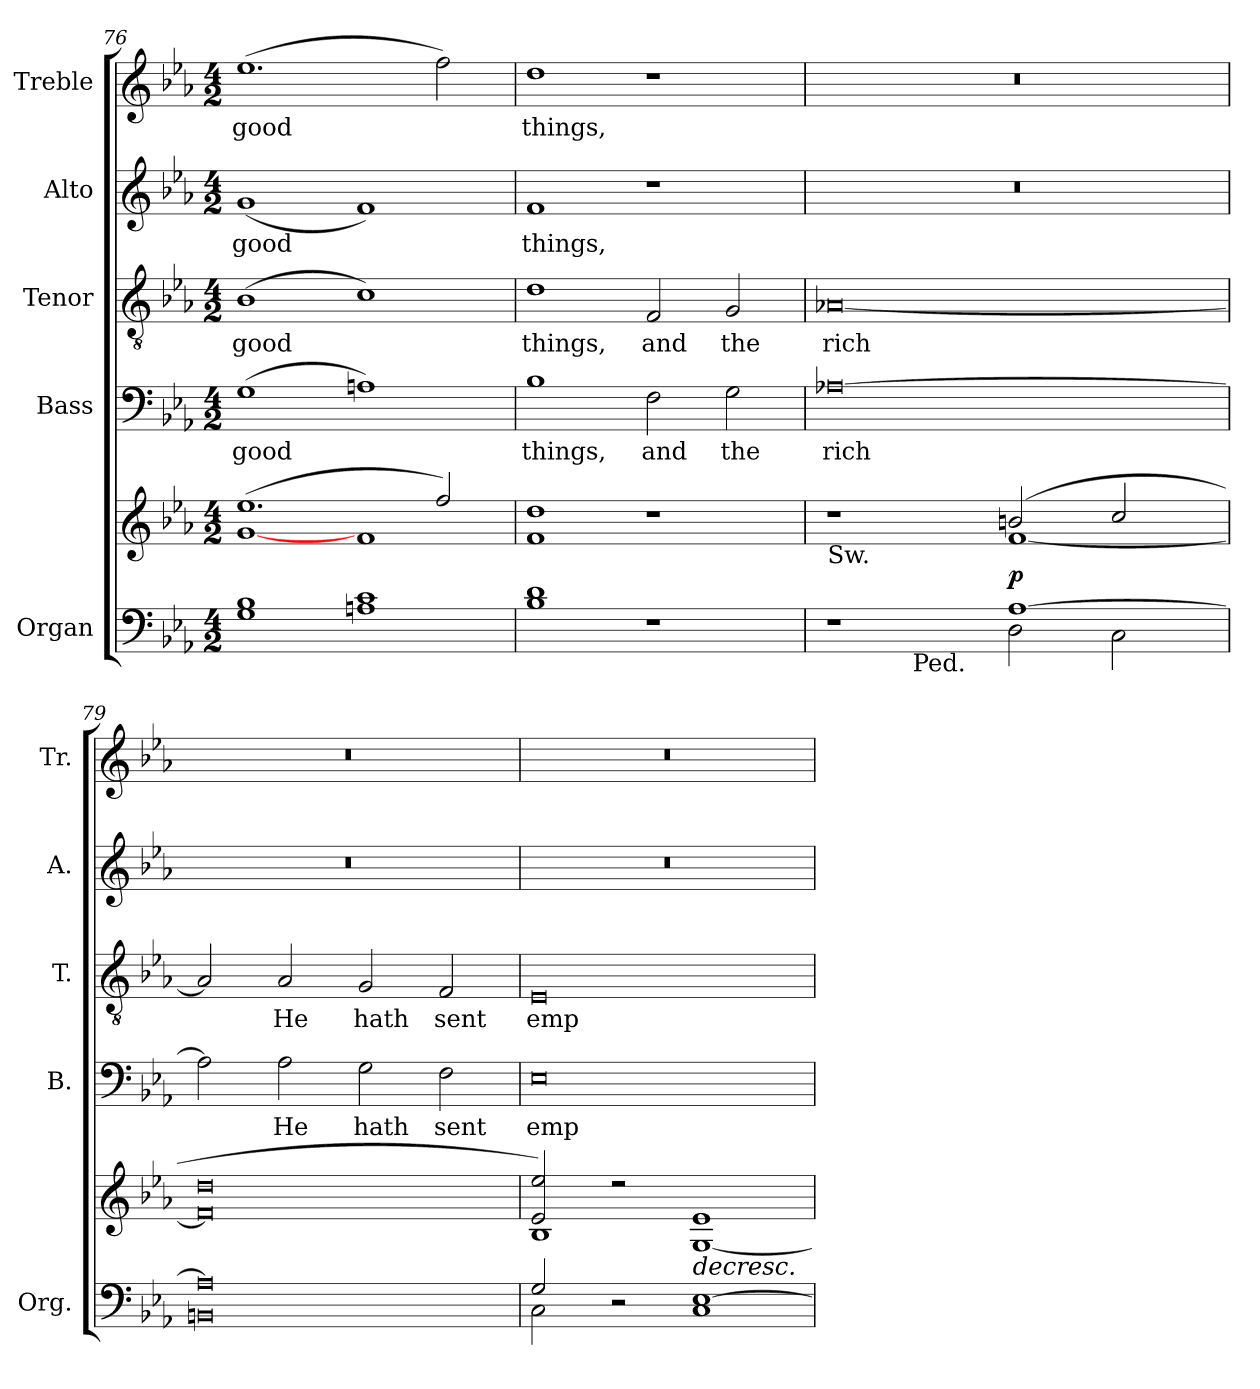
**kern	**kern	**dynam	**kern	**text	**kern	**text	**kern	**text	**kern	**text
*part5	*part5	*part5	*part4	*part4	*part3	*part3	*part2	*part2	*part1	*part1
*staff6	*staff5	*staff5/6	*staff4	*staff4	*staff3	*staff3	*staff2	*staff2	*staff1	*staff1
*I"Organ	*	*	*I"Bass	*	*I"Tenor	*	*I"Alto	*	*I"Treble	*
*I'Org.	*	*	*I'B.	*	*I'T.	*	*I'A.	*	*I'Tr.	*
*clefF4	*clefG2	*	*clefF4	*	*clefGv2	*	*clefG2	*	*clefG2	*
*	*	*	*	*	*ITrd7c12	*	*	*	*	*
*k[b-e-a-]	*k[b-e-a-]	*	*k[b-e-a-]	*	*k[b-e-a-]	*	*k[b-e-a-]	*	*k[b-e-a-]	*
*E-:	*E-:	*	*E-:	*	*E-:	*	*E-:	*	*E-:	*
*M4/2	*M4/2	*	*M4/2	*	*M4/2	*	*M4/2	*	*M4/2	*
=76	=76	=76	=76	=76	=76	=76	=76	=76	=76	=76
*	*^	*	*	*	*	*	*	*	*	*
!	!	!	!	!	!LO:LY:b:color=#000000	!	!	!	!	!	!
!	!	!	!	!	!	!	!LO:LY:b:color=#000000	!	!	!	!
!	!	!	!	!	!	!	!	!	!LO:LY:b:color=#000000	!	!
!	!	!	!	!	!	!	!	!	!	!	!LO:LY:b:color=#000000
1Gi 1B-i	(1.ee-i	[1gi	.	(1Gi	good	(1BB-i	good	(1gi	good	(1.ee-i	good
1Ani 1ci	.	1fi	.	1Ani)	.	1Ci)	.	1fi)	.	.	.
.	2ffi/)	.	.	.	.	.	.	.	.	2ffi\)	.
=77	=77	=77	=77	=77	=77	=77	=77	=77	=77	=77	=77
!	!	!	!	!	!LO:LY:b:color=#000000	!	!	!	!	!	!
!	!	!	!	!	!	!	!LO:LY:b:color=#000000	!	!	!	!
!	!	!	!	!	!	!	!	!	!LO:LY:b:color=#000000	!	!
!	!	!	!	!	!	!	!	!	!	!	!LO:LY:b:color=#000000
1B-i 1di	1ddi	1fi	.	1B-i	things,	1Di	things,	1fi	things,	1ddi	things,
!	!	!	!	!	!LO:LY:b:color=#000000	!	!	!	!	!	!
!	!	!	!	!	!	!	!LO:LY:b:color=#000000	!	!	!	!
1r	1r	1ryy	.	2Fi\	and	2FFi/	and	1r	.	1r	.
!	!	!	!	!	!LO:LY:b:color=#000000	!	!	!	!	!	!
!	!	!	!	!	!	!	!LO:LY:b:color=#000000	!	!	!	!
.	.	.	.	2Gi\	the	2GGi/	the	.	.	.	.
=78	=78	=78	=78	=78	=78	=78	=78	=78	=78	=78	=78
*^	*	*	*	*	*	*	*	*	*	*	*
!	!	!	!	!	!	!LO:LY:b:color=#000000	!	!	!	!	!	!
!	!	!LO:TX:b:t=Sw.	!	!	!	!	!	!	!	!	!	!
!	!	!	!	!	!	!	!	!LO:LY:b:color=#000000	!LO:N:vis=1	!	!LO:N:vis=1	!
*	*^	*	*	*	*	*	*	*	*	*	*	*
1r	1ryy	4ryy	1r	1ryy	.	[0A-Xi	rich	[0AA-Xi	rich	0r	.	0r	.
.	.	32ryy	.	.	.	.	.	.	.	.	.	.	.
.	.	64ryy	.	.	.	.	.	.	.	.	.	.	.
.	.	128...ryy	.	.	.	.	.	.	.	.	.	.	.
!	!	!LO:TX:b:t=Ped.	!	!	!	!	!	!	!	!	!	!	!
.	.	1ryy	.	.	.	.	.	.	.	.	.	.	.
[1A-i	2Di\	.	(2bni/	[1fi	[ [ p	.	.	.	.	.	.	.	.
.	.	2ryy	.	.	.	.	.	.	.	.	.	.	.
.	2Ci\	.	2cci/	.	.	.	.	.	.	.	.	.	.
.	.	8ryy	.	.	.	.	.	.	.	.	.	.	.
.	.	16ryy	.	.	.	.	.	.	.	.	.	.	.
.	.	1024ryy	.	.	.	.	.	.	.	.	.	.	.
!!LO:LB:g=z
=79	=79	=79	=79	=79	=79	=79	=79	=79	=79	=79	=79	=79	=79
!	!	!	!	!	!	!	!	!	!	!LO:N:vis=1	!	!LO:N:vis=1	!
*	*v	*v	*	*	*	*	*	*	*	*	*	*	*
0A-i]	0BBni	0ddi	0fi]	.	2A-i\]	.	2AA-i/]	.	0r	.	0r	.
!	!	!	!	!	!	!LO:LY:b:color=#000000	!	!	!	!	!	!
!	!	!	!	!	!	!	!	!LO:LY:b:color=#000000	!	!	!	!
.	.	.	.	.	2A-i\	He	2AA-i/	He	.	.	.	.
!	!	!	!	!	!	!LO:LY:b:color=#000000	!	!	!	!	!	!
!	!	!	!	!	!	!	!	!LO:LY:b:color=#000000	!	!	!	!
.	.	.	.	.	2Gi\	hath	2GGi/	hath	.	.	.	.
!	!	!	!	!	!	!LO:LY:b:color=#000000	!	!	!	!	!	!
!	!	!	!	!	!	!	!	!LO:LY:b:color=#000000	!	!	!	!
.	.	.	.	.	2Fi\	sent	2FFi/	sent	.	.	.	.
=80	=80	=80	=80	=80	=80	=80	=80	=80	=80	=80	=80	=80
!	!	!	!	!	!	!LO:LY:b:color=#000000	!	!	!	!	!	!
!	!	!	!	!	!	!	!	!LO:LY:b:color=#000000	!LO:N:vis=1	!	!LO:N:vis=1	!
2Gi/	2Ci\	2e-i/ 2ee-i)	1B-i	.	0E-i	emp-	0EE-i	emp-	0r	.	0r	.
2r	2ryy	2r	.	]	.	.	.	.	.	.	.	.
!	!	!	!	!LO:HP:b	!	!	!	!	!	!	!	!
[1E-i	1Ci	1e-i	[1Gi	>	.	.	.	.	.	.	.	.
*v	*v	*	*	*	*	*	*	*	*	*	*	*
*	*v	*v	*	*	*	*	*	*	*	*	*
=	=	=	=	=	=	=	=	=	=	=
*-	*-	*-	*-	*-	*-	*-	*-	*-	*-	*-
